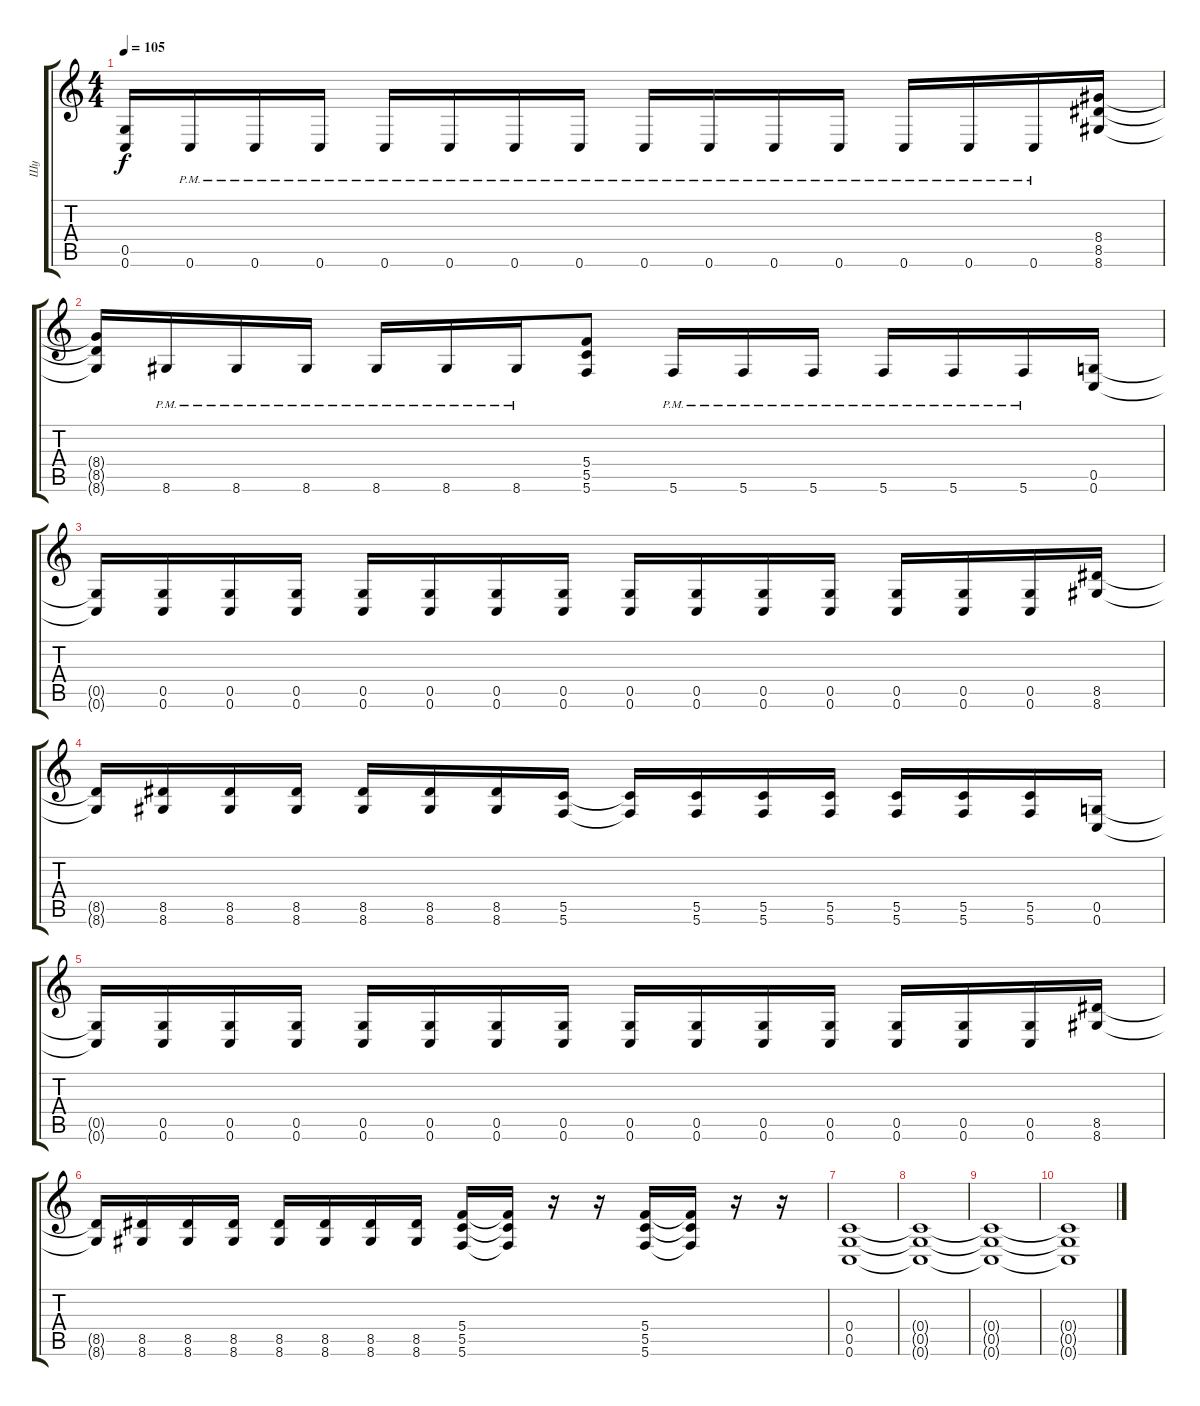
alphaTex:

\track ("Шу" "Шу") {instrument overdrivenguitar}
\staff {score tabs}
\tuning (D4 A3 F3 C3 G2 C2) {hide}
\ts (4 4)
\tempo 105
\clef g2
\ks c
(0.5{t} 0.6{t}).16{dy f} 0.6{pm}.16 0.6{pm}.16 0.6{pm}.16 0.6{pm}.16 0.6{pm}.16 0.6{pm}.16 0.6{pm}.16 0.6{pm}.16 0.6{pm}.16 0.6{pm}.16 0.6{pm}.16 0.6{pm}.16 0.6{pm}.16 0.6{pm}.16 (8.4 8.5 8.6).16 |
(8.4{t} 8.5{t} 8.6{t}).16 8.6{pm}.16 8.6{pm}.16 8.6{pm}.16 8.6{pm}.16 8.6{pm}.16 8.6{pm}.16 (5.4 5.5 5.6).8 5.6{pm}.16 5.6{pm}.16 5.6{pm}.16 5.6{pm}.16 5.6{pm}.16 5.6{pm}.16 (0.5 0.6).16 |
(0.5{t} 0.6{t}).16 (0.5 0.6).16 (0.5 0.6).16 (0.5 0.6).16 (0.5 0.6).16 (0.5 0.6).16 (0.5 0.6).16 (0.5 0.6).16 (0.5 0.6).16 (0.5 0.6).16 (0.5 0.6).16 (0.5 0.6).16 (0.5 0.6).16 (0.5 0.6).16 (0.5 0.6).16 (8.5 8.6).16 |
(8.5{t} 8.6{t}).16 (8.5 8.6).16 (8.5 8.6).16 (8.5 8.6).16 (8.5 8.6).16 (8.5 8.6).16 (8.5 8.6).16 (5.5 5.6).16 (5.5{t} 5.6{t}).16 (5.5 5.6).16 (5.5 5.6).16 (5.5 5.6).16 (5.5 5.6).16 (5.5 5.6).16 (5.5 5.6).16 (0.5 0.6).16 |
(0.5{t} 0.6{t}).16 (0.5 0.6).16 (0.5 0.6).16 (0.5 0.6).16 (0.5 0.6).16 (0.5 0.6).16 (0.5 0.6).16 (0.5 0.6).16 (0.5 0.6).16 (0.5 0.6).16 (0.5 0.6).16 (0.5 0.6).16 (0.5 0.6).16 (0.5 0.6).16 (0.5 0.6).16 (8.5 8.6).16 |
(8.5{t} 8.6{t}).16 (8.5 8.6).16 (8.5 8.6).16 (8.5 8.6).16 (8.5 8.6).16 (8.5 8.6).16 (8.5 8.6).16 (8.5 8.6).16 (5.4 5.5 5.6).16 (5.4{t} 5.5{t} 5.6{t}).16 r.16 r.16 (5.4 5.5 5.6).16 (5.4{t} 5.5{t} 5.6{t}).16 r.16 r.16 |
(0.4 0.5 0.6).1 |
(0.4{t} 0.5{t} 0.6{t}).1 |
(0.4{t} 0.5{t} 0.6{t}).1{volume 0} |
(0.4{t} 0.5{t} 0.6{t}).1
